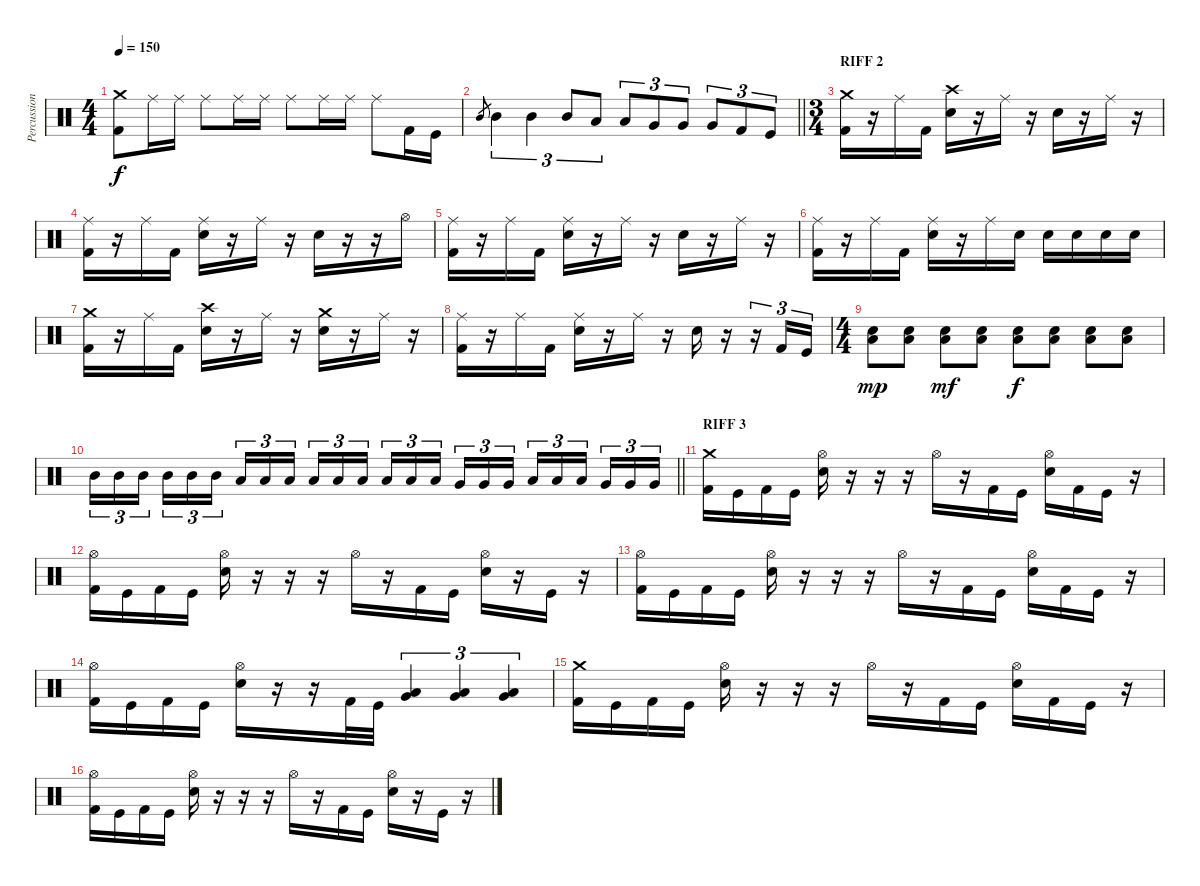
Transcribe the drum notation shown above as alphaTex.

\track ("Percussion" "Percussion") {instrument percussion}
\staff
\articulation defaults
\ts (4 4)
\tempo 150
\clef neutral
\ks c
("Crash medium (hit)" "Kick (hit) 2").8{dy f} "Ride (middle)".16 "Ride (middle)".16 "Ride (middle)".8 "Ride (middle)".16 "Ride (middle)".16 "Ride (middle)".8 "Ride (middle)".16 "Ride (middle)".16 "Ride (middle)".8 "Kick (hit) 2".16 "Kick (hit)".16 |
\barLineRight lightlight "Mid Tom (hit)".8{gr} "Mid Tom (hit)".4{tu (3 2)} "Mid Tom (hit)".4{tu (3 2)} "Mid Tom (hit)".8{tu (3 2)} "Low Tom (hit)".8{tu (3 2)} "Low Tom (hit)".8{tu (3 2)} "Very Low Tom (hit)".8{tu (3 2)} "Very Low Tom (hit)".8{tu (3 2)} "Very Low Tom (hit)".8{tu (3 2)} "Kick (hit) 2".8{tu (3 2)} "Kick (hit)".8{tu (3 2)}
|
\ts (3 4)
\section ("" "RIFF 2")
("Crash medium (hit)" "Kick (hit) 2").16 r.16 "Ride (middle)".16 "Kick (hit) 2".16 ("Crash high (hit)" "Snare (hit) 2").16 r.16 "Ride (middle)".16 r.16 "Snare (hit) 2".16 r.16 "Ride (middle)".16 r.16 |
("Ride (middle)" "Kick (hit) 2").16 r.16 "Ride (middle)".16 "Kick (hit) 2".16 ("Ride (middle)" "Snare (hit) 2").16 r.16 "Ride (middle)".16 r.16 "Snare (hit) 2".16 r.16 r.16 "Hi-Hat (open)".16 |
("Ride (middle)" "Kick (hit) 2").16 r.16 "Ride (middle)".16 "Kick (hit) 2".16 ("Ride (middle)" "Snare (hit) 2").16 r.16 "Ride (middle)".16 r.16 "Snare (hit) 2".16 r.16 "Ride (middle)".16 r.16 |
("Ride (middle)" "Kick (hit) 2").16 r.16 "Ride (middle)".16 "Kick (hit) 2".16 ("Ride (middle)" "Snare (hit) 2").16 r.16 "Ride (middle)".16 "Snare (hit) 2".16 "Snare (hit) 2".16 "Snare (hit) 2".16 "Snare (hit) 2".16 "Snare (hit) 2".16 |
("Crash medium (hit)" "Kick (hit) 2").16 r.16 "Ride (middle)".16 "Kick (hit) 2".16 ("Crash high (hit)" "Snare (hit) 2").16 r.16 "Ride (middle)".16 r.16 ("Crash medium (hit)" "Snare (hit) 2").16 r.16 "Ride (middle)".16 r.16 |
("Ride (middle)" "Kick (hit) 2").16 r.16 "Ride (middle)".16 "Kick (hit) 2".16 ("Ride (middle)" "Snare (hit) 2").16 r.16 "Ride (middle)".16 r.16 "Snare (hit) 2".16 r.16 r.16{tu (3 2)} "Kick (hit) 2".16{tu (3 2)} "Kick (hit)".16{tu (3 2)} |
\ts (4 4)
("Low Floor Tom (hit)" "Snare (hit) 2").8{dy mp} ("Low Floor Tom (hit)" "Snare (hit) 2").8 ("Low Floor Tom (hit)" "Snare (hit) 2").8{dy mf} ("Low Floor Tom (hit)" "Snare (hit) 2").8 ("Low Floor Tom (hit)" "Snare (hit) 2").8{dy f} ("Low Floor Tom (hit)" "Snare (hit) 2").8 ("Low Floor Tom (hit)" "Snare (hit) 2").8 ("Low Floor Tom (hit)" "Snare (hit) 2").8 |
\barLineRight lightlight "Mid Tom (hit)".16{tu (3 2)} "Mid Tom (hit)".16{tu (3 2)} "Mid Tom (hit)".16{tu (3 2) beam splitsecondary} "Mid Tom (hit)".16{tu (3 2)} "Mid Tom (hit)".16{tu (3 2)} "Mid Tom (hit)".16{tu (3 2)} "Low Tom (hit)".16{tu (3 2)} "Low Tom (hit)".16{tu (3 2)} "Low Tom (hit)".16{tu (3 2) beam splitsecondary} "Low Tom (hit)".16{tu (3 2)} "Low Tom (hit)".16{tu (3 2)} "Low Tom (hit)".16{tu (3 2)} "Low Tom (hit)".16{tu (3 2)} "Low Tom (hit)".16{tu (3 2)} "Low Tom (hit)".16{tu (3 2) beam splitsecondary} "Very Low Tom (hit)".16{tu (3 2)} "Very Low Tom (hit)".16{tu (3 2)} "Very Low Tom (hit)".16{tu (3 2)} "Low Tom (hit)".16{tu (3 2)} "Low Tom (hit)".16{tu (3 2)} "Low Tom (hit)".16{tu (3 2) beam splitsecondary} "Very Low Tom (hit)".16{tu (3 2)} "Very Low Tom (hit)".16{tu (3 2)} "Very Low Tom (hit)".16{tu (3 2)}
|
\section ("" "RIFF 3")
("Crash medium (hit)" "Kick (hit) 2").16 "Kick (hit)".16 "Kick (hit) 2".16 "Kick (hit)".16 ("Hi-Hat (open)" "Snare (hit) 2").16 r.16 r.16 r.16 "Hi-Hat (open)".16 r.16 "Kick (hit) 2".16 "Kick (hit)".16 ("Hi-Hat (open)" "Snare (hit) 2").16 "Kick (hit) 2".16 "Kick (hit)".16 r.16 |
("Hi-Hat (open)" "Kick (hit) 2").16 "Kick (hit)".16 "Kick (hit) 2".16 "Kick (hit)".16 ("Hi-Hat (open)" "Snare (hit) 2").16 r.16 r.16 r.16 "Hi-Hat (open)".16 r.16 "Kick (hit) 2".16 "Kick (hit)".16 ("Hi-Hat (open)" "Snare (hit) 2").16 r.16 "Kick (hit)".16 r.16 |
("Hi-Hat (open)" "Kick (hit) 2").16 "Kick (hit)".16 "Kick (hit) 2".16 "Kick (hit)".16 ("Hi-Hat (open)" "Snare (hit) 2").16 r.16 r.16 r.16 "Hi-Hat (open)".16 r.16 "Kick (hit) 2".16 "Kick (hit)".16 ("Hi-Hat (open)" "Snare (hit) 2").16 "Kick (hit) 2".16 "Kick (hit)".16 r.16 |
("Hi-Hat (open)" "Kick (hit) 2").16 "Kick (hit)".16 "Kick (hit) 2".16 "Kick (hit)".16 ("Hi-Hat (open)" "Snare (hit) 2").16 r.16 r.16 "Kick (hit) 2".32 "Kick (hit)".32 ("Low Tom (hit)" "Very Low Tom (hit)").4{tu (3 2)} ("Low Floor Tom (hit)" "Very Low Tom (hit)").4{tu (3 2)} ("Low Floor Tom (hit)" "Very Low Tom (hit)").4{tu (3 2)} |
("Crash medium (hit)" "Kick (hit) 2").16 "Kick (hit)".16 "Kick (hit) 2".16 "Kick (hit)".16 ("Hi-Hat (open)" "Snare (hit) 2").16 r.16 r.16 r.16 "Hi-Hat (open)".16 r.16 "Kick (hit) 2".16 "Kick (hit)".16 ("Hi-Hat (open)" "Snare (hit) 2").16 "Kick (hit) 2".16 "Kick (hit)".16 r.16 |
("Hi-Hat (open)" "Kick (hit) 2").16 "Kick (hit)".16 "Kick (hit) 2".16 "Kick (hit)".16 ("Hi-Hat (open)" "Snare (hit) 2").16 r.16 r.16 r.16 "Hi-Hat (open)".16 r.16 "Kick (hit) 2".16 "Kick (hit)".16 ("Hi-Hat (open)" "Snare (hit) 2").16 r.16 "Kick (hit)".16 r.16
